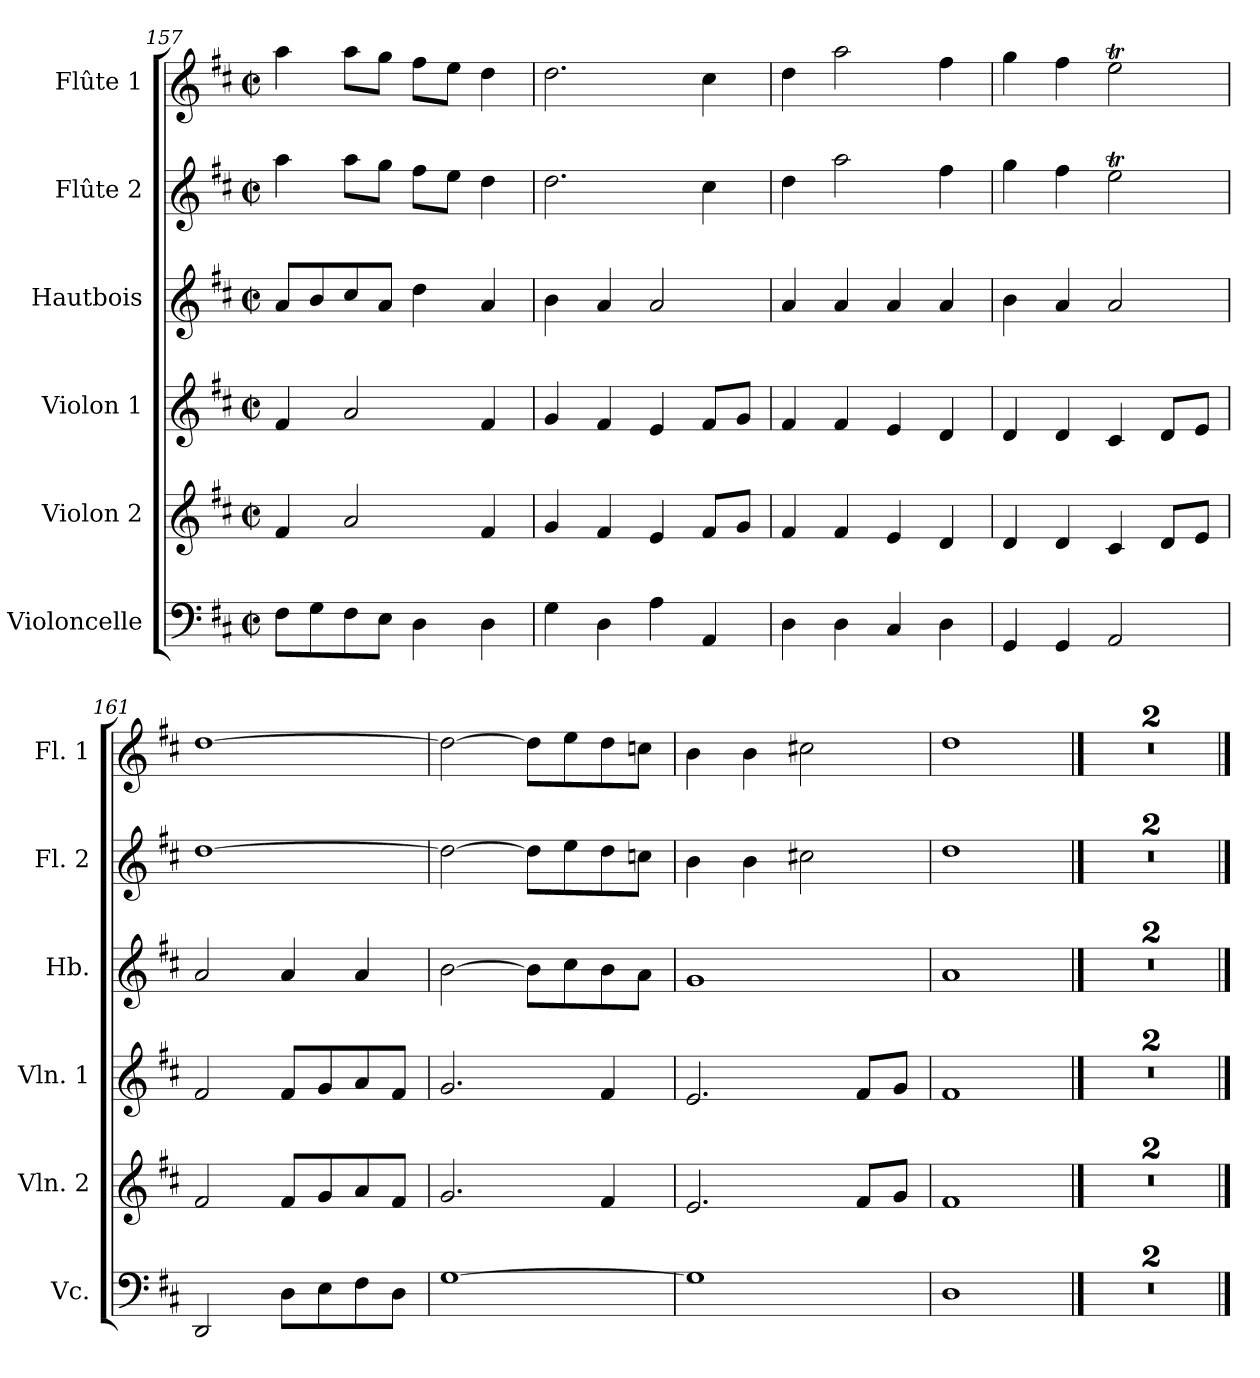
**kern	**kern	**kern	**kern	**kern	**kern
*part6	*part5	*part4	*part3	*part2	*part1
*staff6	*staff5	*staff4	*staff3	*staff2	*staff1
*I"Violoncelle	*I"Violon 2	*I"Violon 1	*I"Hautbois	*I"Flûte 2	*I"Flûte 1
*I'Vc.	*I'Vln. 2	*I'Vln. 1	*I'Hb.	*I'Fl. 2	*I'Fl. 1
!!LO:LB:g=z
*clefF4	*clefG2	*clefG2	*clefG2	*clefG2	*clefG2
*k[f#c#]	*k[f#c#]	*k[f#c#]	*k[f#c#]	*k[f#c#]	*k[f#c#]
*D:	*D:	*D:	*D:	*D:	*D:
*M2/2	*M2/2	*M2/2	*M2/2	*M2/2	*M2/2
*met(c|)	*met(c|)	*met(c|)	*met(c|)	*met(c|)	*met(c|)
=157	=157	=157	=157	=157	=157
8F#\L	4f#/	4f#/	8a/L	4aa\	4aa\
8G\	.	.	8b/	.	.
8F#\	2a/	2a/	8cc#/	8aa\L	8aa\L
8E\J	.	.	8a/J	8gg\J	8gg\J
4D\	.	.	4dd\	8ff#\L	8ff#\L
.	.	.	.	8ee\J	8ee\J
4D\	4f#/	4f#/	4a/	4dd\	4dd\
=158	=158	=158	=158	=158	=158
4G\	4g/	4g/	4b\	2.dd\	2.dd\
4D\	4f#/	4f#/	4a/	.	.
4A\	4e/	4e/	2a/	.	.
4AA/	8f#/L	8f#/L	.	4cc#\	4cc#\
.	8g/J	8g/J	.	.	.
=159	=159	=159	=159	=159	=159
4D\	4f#/	4f#/	4a/	4dd\	4dd\
4D\	4f#/	4f#/	4a/	2aa\	2aa\
4C#/	4e/	4e/	4a/	.	.
4D\	4d/	4d/	4a/	4ff#\	4ff#\
=160	=160	=160	=160	=160	=160
4GG/	4d/	4d/	4b\	4gg\	4gg\
4GG/	4d/	4d/	4a/	4ff#\	4ff#\
2AA/	4c#/	4c#/	2a/	2eeT\	2eeT\
.	8d/L	8d/L	.	.	.
.	8e/J	8e/J	.	.	.
!!LO:PB:g=z
=161	=161	=161	=161	=161	=161
2DD/	2f#/	2f#/	2a/	[1dd	[1dd
8D\L	8f#/L	8f#/L	4a/	.	.
8E\	8g/	8g/	.	.	.
8F#\	8a/	8a/	4a/	.	.
8D\J	8f#/J	8f#/J	.	.	.
=162	=162	=162	=162	=162	=162
[1G	2.g/	2.g/	[2b\	2dd\_	2dd\_
.	.	.	8b\L]	8dd\L]	8dd\L]
.	.	.	8cc#\	8ee\	8ee\
.	4f#/	4f#/	8b\	8dd\	8dd\
.	.	.	8a\J	8ccn\J	8ccn\J
=163	=163	=163	=163	=163	=163
1G]	2.e/	2.e/	1g	4b\	4b\
.	.	.	.	4b\	4b\
.	.	.	.	2cc#X\	2cc#X\
.	8f#/L	8f#/L	.	.	.
.	8g/J	8g/J	.	.	.
=164	=164	=164	=164	=164	=164
1D	1f#	1f#	1a	1dd	1dd
!!LO:LB:g=z
==165	==165	==165	==165	==165	==165
1r	1r	1r	1r	1r	1r
=166	=166	=166	=166	=166	=166
1r	1r	1r	1r	1r	1r
==	==	==	==	==	==
*-	*-	*-	*-	*-	*-
